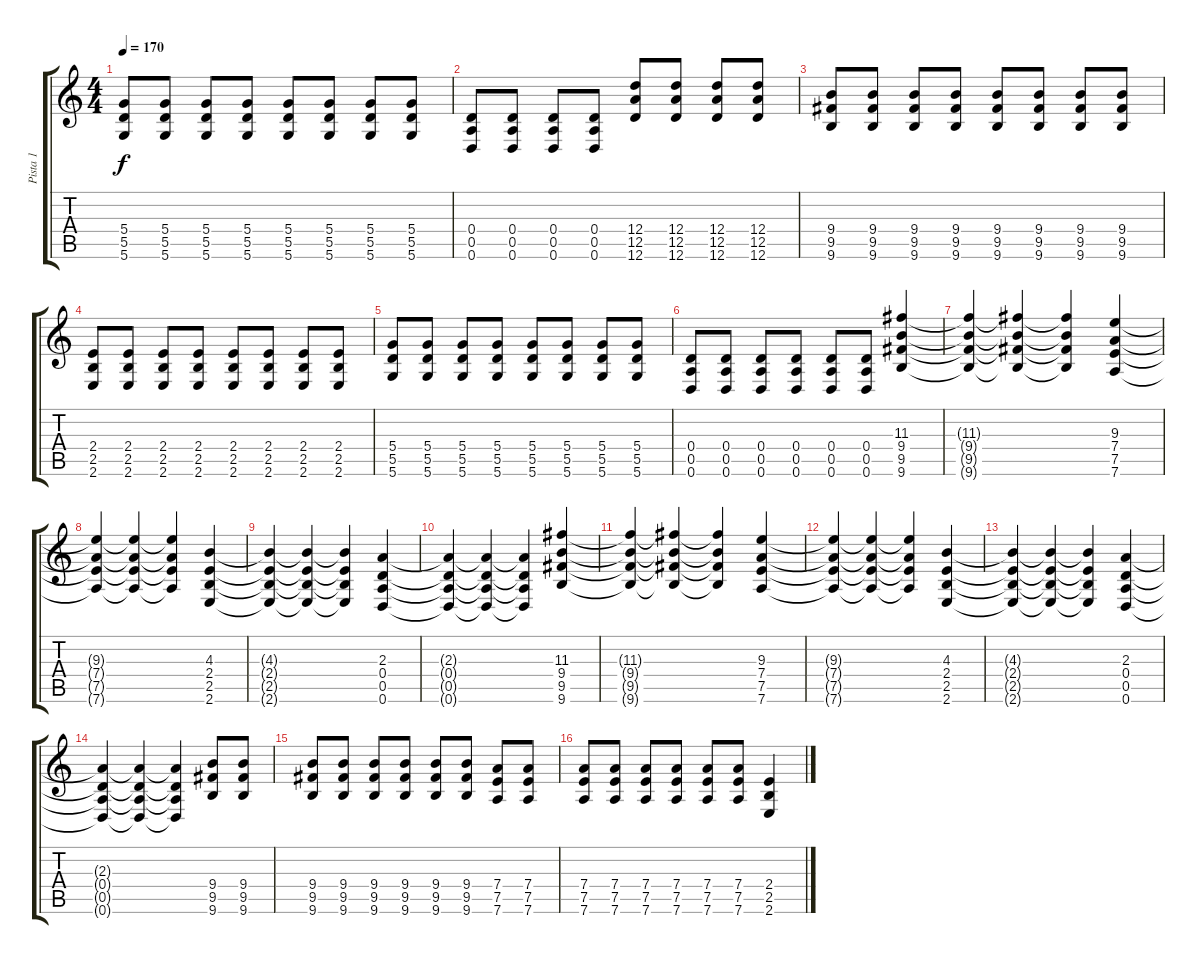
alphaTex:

\track ("Pista 1" "Pista 1") {instrument distortionguitar}
\staff {score tabs}
\tuning (E4 B3 G3 D3 A2 D2) {hide}
\ts (4 4)
\tempo 170
\clef g2
\ks c
(5.4 5.5 5.6).8{dy f} (5.4 5.5 5.6).8 (5.4 5.5 5.6).8 (5.4 5.5 5.6).8 (5.4 5.5 5.6).8 (5.4 5.5 5.6).8 (5.4 5.5 5.6).8 (5.4 5.5 5.6).8 |
(0.4 0.5 0.6).8 (0.4 0.5 0.6).8 (0.4 0.5 0.6).8 (0.4 0.5 0.6).8 (12.4 12.5 12.6).8 (12.4 12.5 12.6).8 (12.4 12.5 12.6).8 (12.4 12.5 12.6).8 |
(9.4 9.5 9.6).8 (9.4 9.5 9.6).8 (9.4 9.5 9.6).8 (9.4 9.5 9.6).8 (9.4 9.5 9.6).8 (9.4 9.5 9.6).8 (9.4 9.5 9.6).8 (9.4 9.5 9.6).8 |
(2.4 2.5 2.6).8 (2.4 2.5 2.6).8 (2.4 2.5 2.6).8 (2.4 2.5 2.6).8 (2.4 2.5 2.6).8 (2.4 2.5 2.6).8 (2.4 2.5 2.6).8 (2.4 2.5 2.6).8 |
(5.4 5.5 5.6).8 (5.4 5.5 5.6).8 (5.4 5.5 5.6).8 (5.4 5.5 5.6).8 (5.4 5.5 5.6).8 (5.4 5.5 5.6).8 (5.4 5.5 5.6).8 (5.4 5.5 5.6).8 |
(0.4 0.5 0.6).8 (0.4 0.5 0.6).8 (0.4 0.5 0.6).8 (0.4 0.5 0.6).8 (0.4 0.5 0.6).8 (0.4 0.5 0.6).8 (11.3 9.4 9.5 9.6).4 |
(11.3{t} 9.4{t} 9.5{t} 9.6{t}).4 (11.3{t} 9.4{t} 9.5{t} 9.6{t}).4 (11.3{t} 9.4{t} 9.5{t} 9.6{t}).4 (9.3 7.4 7.5 7.6).4 |
(9.3{t} 7.4{t} 7.5{t} 7.6{t}).4 (9.3{t} 7.4{t} 7.5{t} 7.6{t}).4 (9.3{t} 7.4{t} 7.5{t} 7.6{t}).4 (4.3 2.4 2.5 2.6).4 |
(4.3{t} 2.4{t} 2.5{t} 2.6{t}).4 (4.3{t} 2.4{t} 2.5{t} 2.6{t}).4 (4.3{t} 2.4{t} 2.5{t} 2.6{t}).4 (2.3 0.4 0.5 0.6).4 |
(2.3{t} 0.4{t} 0.5{t} 0.6{t}).4 (2.3{t} 0.4{t} 0.5{t} 0.6{t}).4 (2.3{t} 0.4{t} 0.5{t} 0.6{t}).4 (11.3 9.4 9.5 9.6).4 |
(11.3{t} 9.4{t} 9.5{t} 9.6{t}).4 (11.3{t} 9.4{t} 9.5{t} 9.6{t}).4 (11.3{t} 9.4{t} 9.5{t} 9.6{t}).4 (9.3 7.4 7.5 7.6).4 |
(9.3{t} 7.4{t} 7.5{t} 7.6{t}).4 (9.3{t} 7.4{t} 7.5{t} 7.6{t}).4 (9.3{t} 7.4{t} 7.5{t} 7.6{t}).4 (4.3 2.4 2.5 2.6).4 |
(4.3{t} 2.4{t} 2.5{t} 2.6{t}).4 (4.3{t} 2.4{t} 2.5{t} 2.6{t}).4 (4.3{t} 2.4{t} 2.5{t} 2.6{t}).4 (2.3 0.4 0.5 0.6).4 |
(2.3{t} 0.4{t} 0.5{t} 0.6{t}).4 (2.3{t} 0.4{t} 0.5{t} 0.6{t}).4 (2.3{t} 0.4{t} 0.5{t} 0.6{t}).4 (9.4 9.5 9.6).8 (9.4 9.5 9.6).8 |
(9.4 9.5 9.6).8 (9.4 9.5 9.6).8 (9.4 9.5 9.6).8 (9.4 9.5 9.6).8 (9.4 9.5 9.6).8 (9.4 9.5 9.6).8 (7.4 7.5 7.6).8 (7.4 7.5 7.6).8 |
(7.4 7.5 7.6).8 (7.4 7.5 7.6).8 (7.4 7.5 7.6).8 (7.4 7.5 7.6).8 (7.4 7.5 7.6).8 (7.4 7.5 7.6).8 (2.4 2.5 2.6).4
